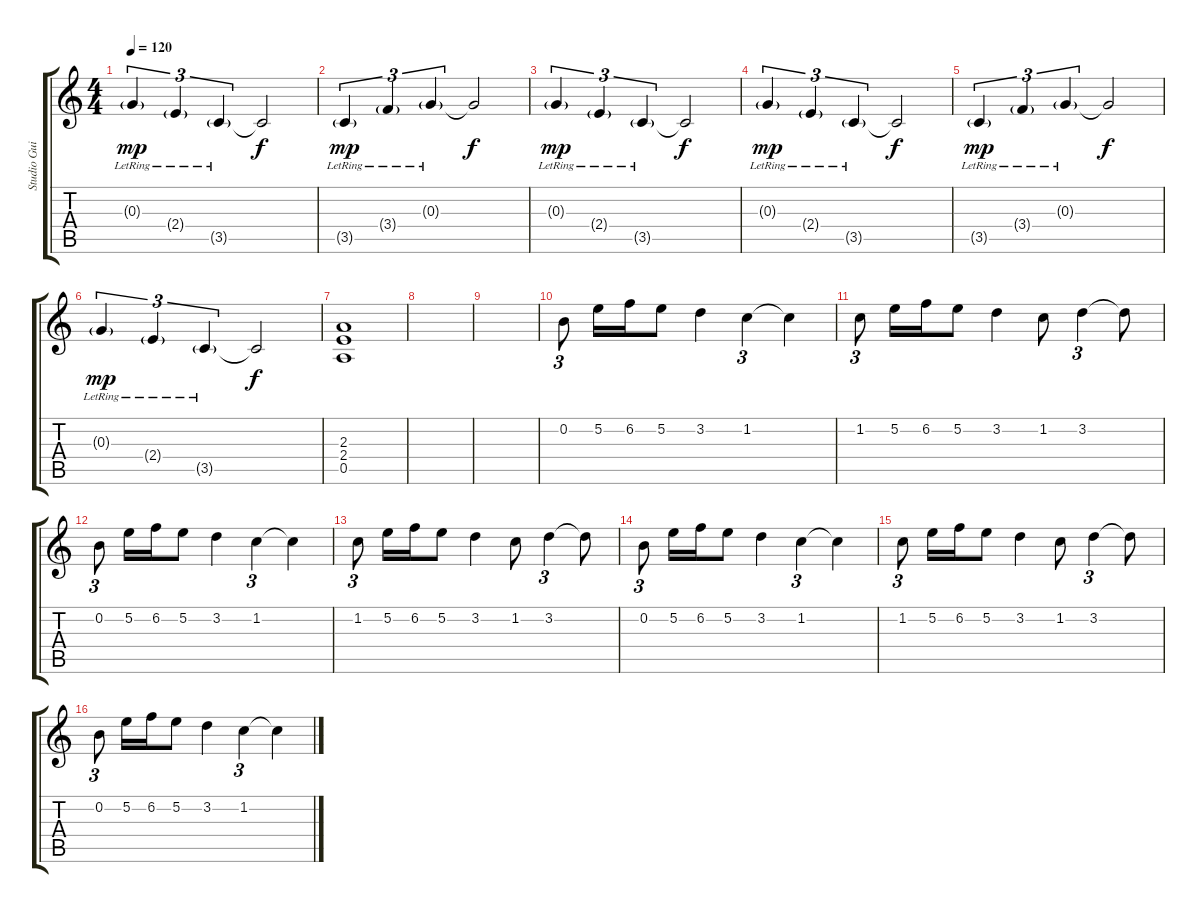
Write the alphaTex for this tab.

\track ("Studio Guitar (Cesar)" "Studio Gui") {instrument electricguitarclean}
\staff {score tabs}
\tuning (E4 B3 G3 D3 A2 E2) {hide}
\ts (4 4)
\tempo 120
\clef g2
\ks c
0.3{g lr}.4{tu (3 2) dy mp} 2.4{g lr}.4{tu (3 2)} 3.5{g lr}.4{tu (3 2)} 3.5{t}.2{dy f} |
3.5{g lr}.4{tu (3 2) dy mp} 3.4{g lr}.4{tu (3 2)} 0.3{g lr}.4{tu (3 2)} 0.3{t}.2{dy f} |
0.3{g lr}.4{tu (3 2) dy mp} 2.4{g lr}.4{tu (3 2)} 3.5{g lr}.4{tu (3 2)} 3.5{t}.2{dy f} |
0.3{g lr}.4{tu (3 2) dy mp} 2.4{g lr}.4{tu (3 2)} 3.5{g lr}.4{tu (3 2)} 3.5{t}.2{dy f} |
3.5{g lr}.4{tu (3 2) dy mp} 3.4{g lr}.4{tu (3 2)} 0.3{g lr}.4{tu (3 2)} 0.3{t}.2{dy f} |
0.3{g lr}.4{tu (3 2) dy mp} 2.4{g lr}.4{tu (3 2)} 3.5{g lr}.4{tu (3 2)} 3.5{t}.2{dy f} |
(2.3 2.4 0.5).1{instrument acousticguitarsteel} |
|
|
0.2.8{tu (3 2) volume 11 instrument electricguitarclean} 5.2.16 6.2.16 5.2.8 3.2.4 1.2.4{tu (3 2)} 1.2{t}.4 |
1.2.8{tu (3 2) instrument electricguitarclean} 5.2.16 6.2.16 5.2.8 3.2.4 1.2.8 3.2.4{tu (3 2)} 3.2{t}.8 |
0.2.8{tu (3 2) volume 11 instrument electricguitarclean} 5.2.16 6.2.16 5.2.8 3.2.4 1.2.4{tu (3 2)} 1.2{t}.4 |
1.2.8{tu (3 2) instrument electricguitarclean} 5.2.16 6.2.16 5.2.8 3.2.4 1.2.8 3.2.4{tu (3 2)} 3.2{t}.8 |
0.2.8{tu (3 2) volume 11 instrument electricguitarclean} 5.2.16 6.2.16 5.2.8 3.2.4 1.2.4{tu (3 2)} 1.2{t}.4 |
1.2.8{tu (3 2) instrument electricguitarclean} 5.2.16 6.2.16 5.2.8 3.2.4 1.2.8 3.2.4{tu (3 2)} 3.2{t}.8 |
0.2.8{tu (3 2) volume 11 instrument electricguitarclean} 5.2.16 6.2.16 5.2.8 3.2.4 1.2.4{tu (3 2)} 1.2{t}.4
